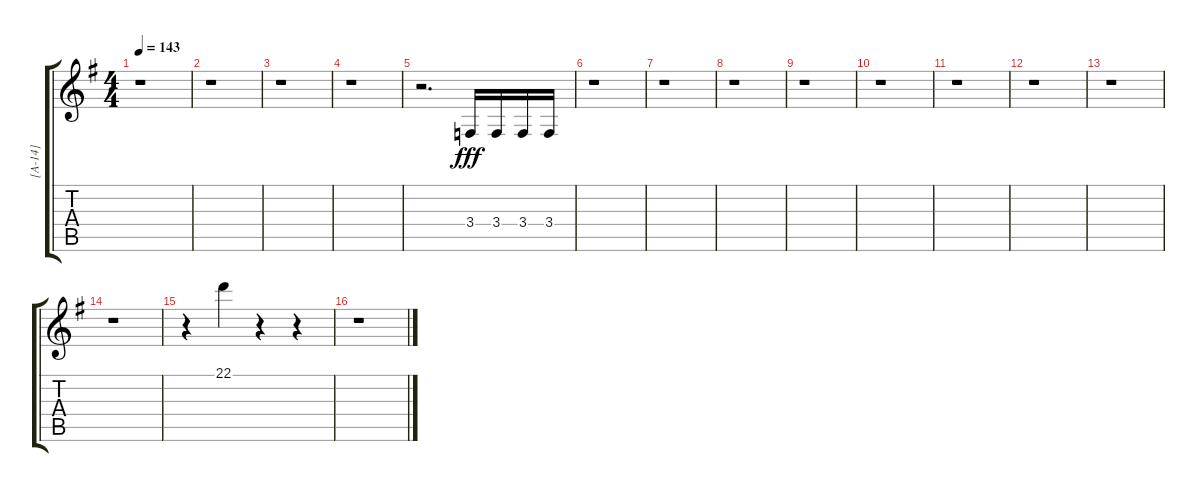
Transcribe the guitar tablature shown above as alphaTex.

\track ("[A-14] " "[A-14] ") {instrument fx5brightness}
\staff {score tabs}
\tuning (E4 B3 G3 D3 A2 E2) {hide}
\ts (4 4)
\tempo 143
\clef g2
\ks g
r.1{dy mf} |
r.1 |
r.1 |
r.1 |
r.2{d} 3.4.16{dy fff volume 11 instrument melodictom} 3.4.16 3.4.16 3.4.16 |
r.1 |
r.1 |
r.1 |
r.1 |
r.1 |
r.1 |
r.1 |
r.1 |
r.1 |
r.4 22.1.4{volume 8 balance 11 instrument fx5brightness} r.4 r.4 |
r.1
